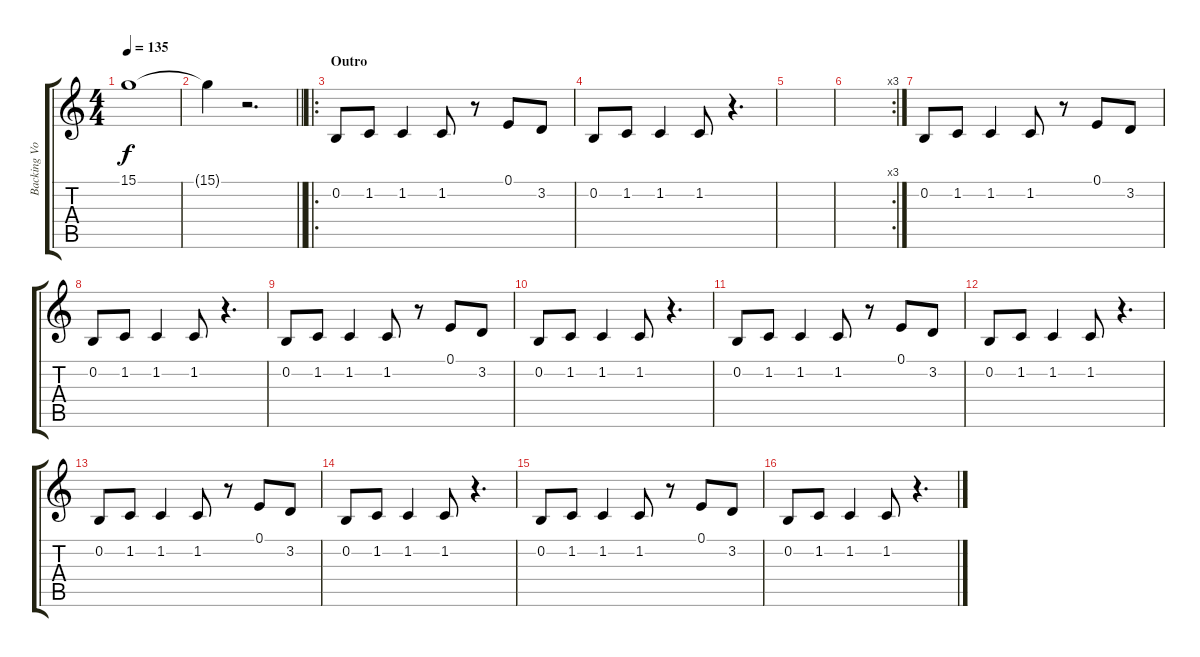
\track ("Backing Vocals" "Backing Vo") {instrument clarinet}
\staff {score tabs}
\tuning (E4 B3 G3 D3 A2 E2) {hide}
\ts (4 4)
\tempo 135
\clef g2
\ks c
15.1{t}.1{dy f} |
\barLineRight lightlight
15.1{t}.4 r.2{d} |
\ro
\section ("" "Outro")
0.2.8 1.2.8 1.2.4 1.2.8 r.8 0.1.8 3.2.8 |
0.2.8 1.2.8 1.2.4 1.2.8 r.4{d} |
|
\rc 3
|
0.2.8 1.2.8 1.2.4 1.2.8 r.8 0.1.8 3.2.8 |
0.2.8 1.2.8 1.2.4 1.2.8 r.4{d} |
0.2.8 1.2.8 1.2.4 1.2.8 r.8 0.1.8 3.2.8 |
0.2.8 1.2.8 1.2.4 1.2.8 r.4{d} |
0.2.8 1.2.8 1.2.4 1.2.8 r.8 0.1.8 3.2.8 |
0.2.8 1.2.8 1.2.4 1.2.8 r.4{d} |
0.2.8 1.2.8 1.2.4 1.2.8 r.8 0.1.8 3.2.8 |
0.2.8 1.2.8 1.2.4 1.2.8 r.4{d} |
0.2.8 1.2.8 1.2.4 1.2.8 r.8 0.1.8 3.2.8 |
0.2.8 1.2.8 1.2.4 1.2.8 r.4{d}
